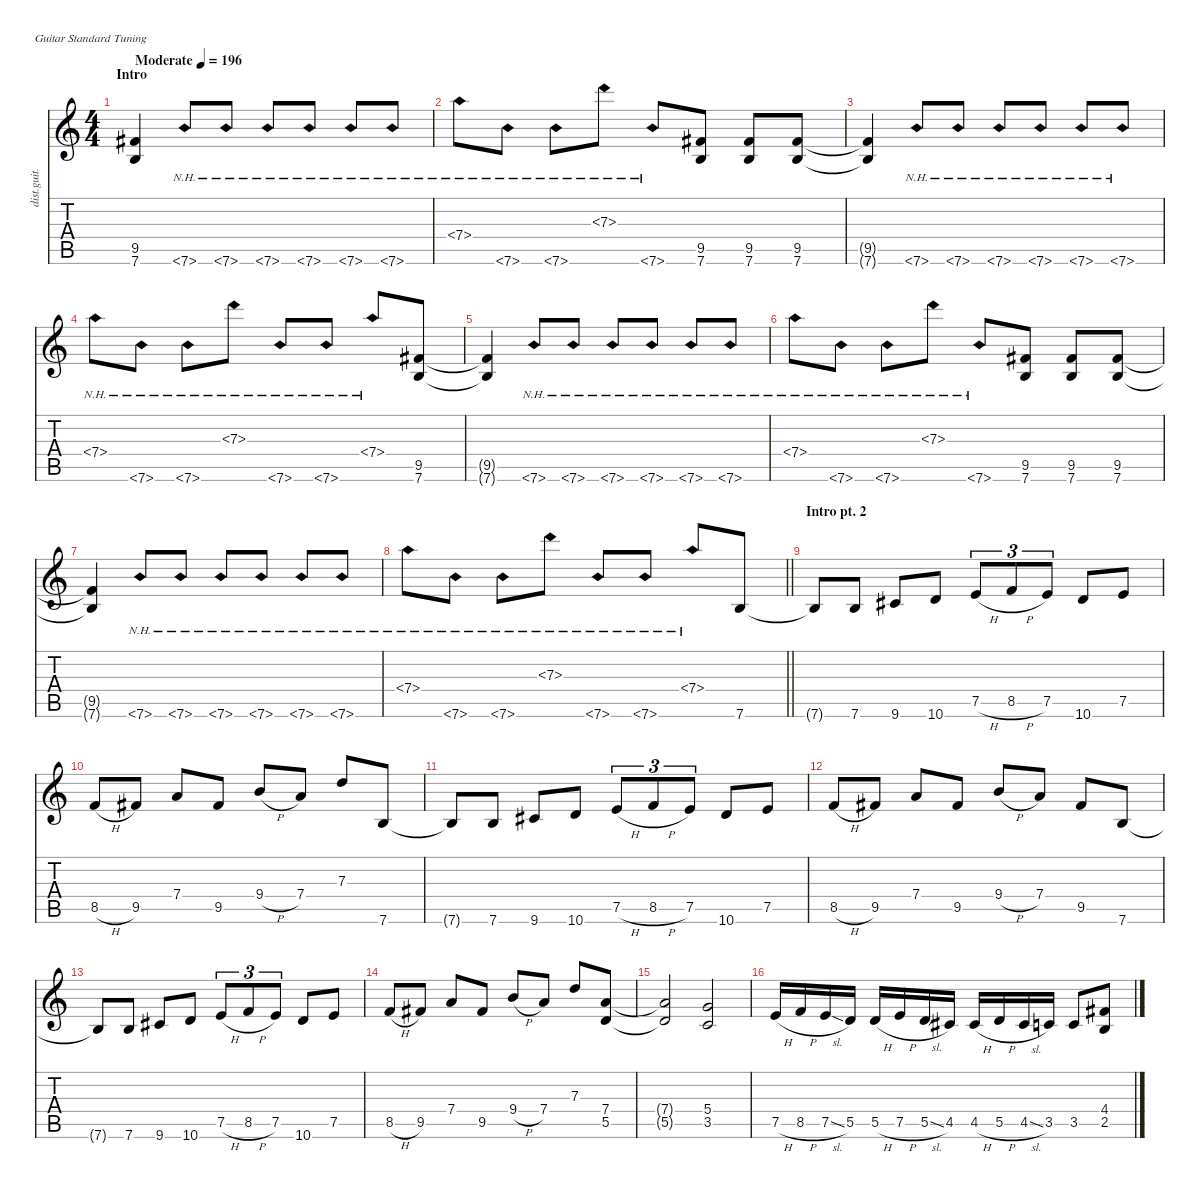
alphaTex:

\defaultSystemsLayout 4
\hideDynamics
\bracketExtendMode nobrackets
\track ("Friedman" "dist.guit.") {instrument distortionguitar}
\staff {score tabs}
\tuning (E4 B3 G3 D3 A2 E2)
\ts (4 4)
\beaming (8 2 2 2 2)
\section ("" "Intro")
\tempo (196 "Moderate")
\clef g2
\ks c
(9.5{acc #} 7.6).4{dy f instrument distortionguitar beam Up} 7.6{nh}.8{beam Up} 7.6{nh}.8{beam Up} 7.6{nh}.8{beam Up} 7.6{nh}.8{beam Up} 7.6{nh}.8{beam Up} 7.6{nh}.8{beam Up} |
7.4{nh}.8{beam Down} 7.6{nh}.8{beam Down} 7.6{nh}.8{beam Down} 7.3{nh}.8{beam Down} 7.6{nh}.8{beam Up} (9.5{acc #} 7.6).8{beam Up} (9.5{acc #} 7.6).8{beam Up} (9.5{acc #} 7.6).8{beam Up} |
(9.5{t acc #} 7.6{t}).4{beam Up} 7.6{nh}.8{beam Up} 7.6{nh}.8{beam Up} 7.6{nh}.8{beam Up} 7.6{nh}.8{beam Up} 7.6{nh}.8{beam Up} 7.6{nh}.8{beam Up} |
7.4{nh}.8{beam Down} 7.6{nh}.8{beam Down} 7.6{nh}.8{beam Down} 7.3{nh}.8{beam Down} 7.6{nh}.8{beam Up} 7.6{nh}.8{beam Up} 7.4{nh}.8{beam Up} (9.5{acc #} 7.6).8{beam Up} |
(9.5{t acc #} 7.6{t}).4{beam Up} 7.6{nh}.8{beam Up} 7.6{nh}.8{beam Up} 7.6{nh}.8{beam Up} 7.6{nh}.8{beam Up} 7.6{nh}.8{beam Up} 7.6{nh}.8{beam Up} |
7.4{nh}.8{beam Down} 7.6{nh}.8{beam Down} 7.6{nh}.8{beam Down} 7.3{nh}.8{beam Down} 7.6{nh}.8{beam Up} (9.5{acc #} 7.6).8{beam Up} (9.5{acc #} 7.6).8{beam Up} (9.5{acc #} 7.6).8{beam Up} |
(9.5{t acc #} 7.6{t}).4{beam Up} 7.6{nh}.8{beam Up} 7.6{nh}.8{beam Up} 7.6{nh}.8{beam Up} 7.6{nh}.8{beam Up} 7.6{nh}.8{beam Up} 7.6{nh}.8{beam Up} |
\barLineRight lightlight
7.4{nh}.8{beam Down} 7.6{nh}.8{beam Down} 7.6{nh}.8{beam Down} 7.3{nh}.8{beam Down} 7.6{nh}.8{beam Up} 7.6{nh}.8{beam Up} 7.4{nh}.8{beam Up} 7.6.8{beam Up} |
\section ("" "Intro pt. 2")
7.6{t}.8{beam Up} 7.6.8{beam Up} 9.6{acc #}.8{beam Up} 10.6.8{beam Up} 7.5{h}.8{tu (3 2) beam Up} 8.5{h}.8{tu (3 2) beam Up} 7.5.8{tu (3 2) beam Up} 10.6.8{beam Up} 7.5.8{beam Up} |
8.5{h}.8{beam Up} 9.5{acc #}.8{beam Up} 7.4.8{beam Up} 9.5{acc #}.8{beam Up} 9.4{h}.8{beam Up} 7.4.8{beam Up} 7.3.8{beam Up} 7.6.8{beam Up} |
7.6{t}.8{beam Up} 7.6.8{beam Up} 9.6{acc #}.8{beam Up} 10.6.8{beam Up} 7.5{h}.8{tu (3 2) beam Up} 8.5{h}.8{tu (3 2) beam Up} 7.5.8{tu (3 2) beam Up} 10.6.8{beam Up} 7.5.8{beam Up} |
8.5{h}.8{beam Up} 9.5{acc #}.8{beam Up} 7.4.8{beam Up} 9.5{acc #}.8{beam Up} 9.4{h}.8{beam Up} 7.4.8{beam Up} 9.5{acc #}.8{beam Up} 7.6.8{beam Up} |
7.6{t}.8{beam Up} 7.6.8{beam Up} 9.6{acc #}.8{beam Up} 10.6.8{beam Up} 7.5{h}.8{tu (3 2) beam Up} 8.5{h}.8{tu (3 2) beam Up} 7.5.8{tu (3 2) beam Up} 10.6.8{beam Up} 7.5.8{beam Up} |
8.5{h}.8{beam Up} 9.5{acc #}.8{beam Up} 7.4.8{beam Up} 9.5{acc #}.8{beam Up} 9.4{h}.8{beam Up} 7.4.8{beam Up} 7.3.8{beam Up} (7.4 5.5).8{beam Up} |
(7.4{t} 5.5{t}).2{beam Up} (5.4 3.5).2{beam Up} |
7.5{h}.16{beam Up} 8.5{h}.16{beam Up} 7.5{sl}.16{beam Up} 5.5.16{beam Up} 5.5{h}.16{beam Up} 7.5{h}.16{beam Up} 5.5{sl}.16{beam Up} 4.5{acc #}.16{beam Up} 4.5{h acc #}.16{beam Up} 5.5{h}.16{beam Up} 4.5{sl acc #}.16{beam Up} 3.5.16{beam Up} 3.5.8{beam Up} (4.4{acc #} 2.5).8{beam Up}
